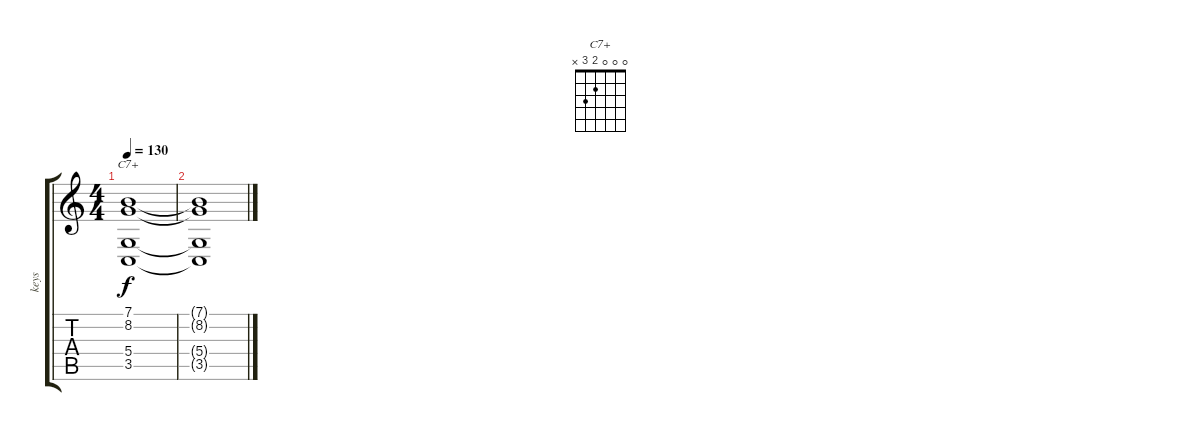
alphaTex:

\track ("keys" "keys") {instrument drawbarorgan}
\staff {score tabs}
\tuning (E4 B3 G3 D3 A2 E2) {hide}
\chord ("C7+" 0 0 0 2 3 x)
\ts (4 4)
\tempo 130
\clef g2
\ks c
(7.1 8.2 5.4 3.5).1{ch "C7+" dy f} |
(7.1{t} 8.2{t} 5.4{t} 3.5{t}).1
